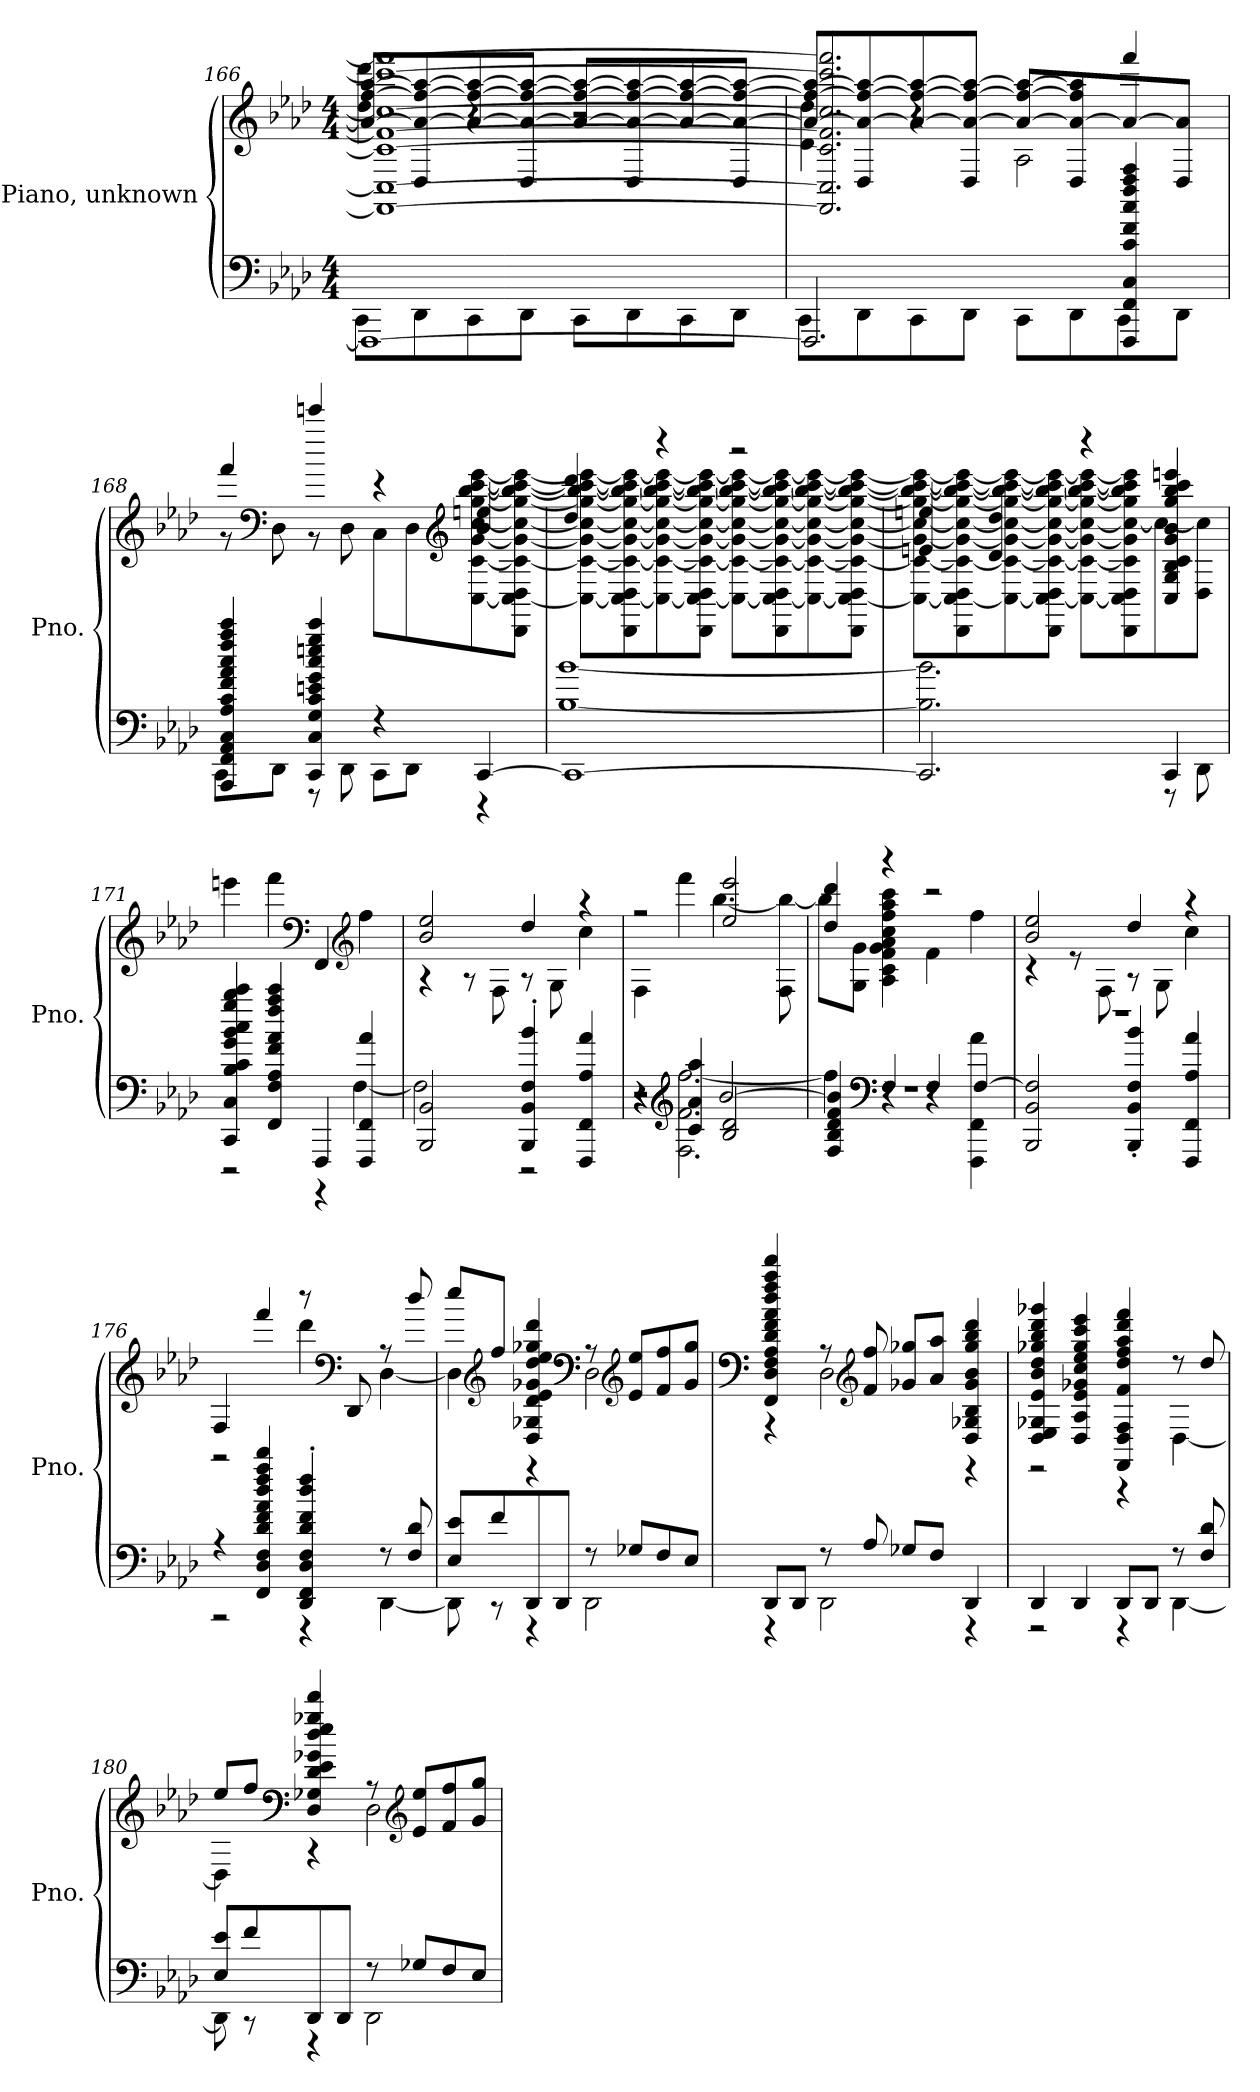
**kern	**kern
*part1	*part1
*staff2	*staff1
*I"Piano, unknown	*
*I'Pno.	*
*clefF4	*clefG2
*k[b-e-a-d-]	*k[b-e-a-d-]
*M4/4	*M4/4
=166	=166
*^	*^
*	*	*	*^
1FFF_	8CC\L	8a-/_ [8ff/ [8aa-/L	4dd-\ 4ddd-\	1FF_ 1C_ 1c_ 1f_ 1cc_ 1ccc_ 1fff_
.	8DD-\	8D-/ 8a-/_ 8ff/_ 8aa-/_	.	.
.	8CC\	8a-/_ 8ff/_ 8aa-/_	4r	.
.	8DD-\J	8D-/ 8a-/_ 8ff/_ 8aa-/_J	.	.
.	8CC\L	8a-/_ 8ff/_ 8aa-/_L	2r	.
.	8DD-\	8D-/ 8a-/_ 8ff/_ 8aa-/_	.	.
.	8CC\	8a-/_ 8ff/_ 8aa-/_	.	.
.	8DD-\J	8D-/ 8a-/_ 8ff/_ 8aa-/_J	.	.
=167	=167	=167	=167	=167
2.FFF/]	8CC\L	8a-/_ 8ff/_ 8aa-/_L	4d-\ 4dd-\	2.FF/] 2.C/] 2.c/] 2.f/] 2.cc/] 2.ccc/] 2.fff/]
.	8DD-\	8D-/ 8a-/_ 8ff/_ 8aa-/_	.	.
.	8CC\	8a-/_ 8ff/_ 8aa-/_	4r	.
.	8DD-\J	8D-/ 8a-/_ 8ff/_ 8aa-/_J	.	.
.	8CC\L	8a-/_ 8ff/_ 8aa-/_L	2A-\	.
.	8DD-\	8D-/ 8a-/_ 8ff/] 8aa-/]	.	.
4FFF/ 4FF/ 4C/ 4c/ 4f/ 4cc/ 4ff/ 4aa-/ 4ccc/	8CC\	8a-/_	.	4fff/
.	8DD-\J	8D-/ 8a-/]J	.	.
*	*	*	*v	*v
!!LO:LB:g=z
=168	=168	=168	=168
4AAA-/ 4FF/ 4AA-/ 4C/ 4A-/ 4c/ 4f/ 4a-/ 4cc/ 4ff/ 4aa-/ 4ccc/	8CC\L	4fff/	8r
*	*	*clefF4	*
.	8DD-\J	.	8D-\
4CC/ 4C/ 4G/ 4c/ 4en/ 4g/ 4cc/ 4een/ 4gg/ 4ccc/	8r	4eeen/	8r
.	8DD-\	.	8D-\
4r	8CC\L	4r	8C\L
.	8DD-\J	.	8D-\
*	*	*clefG2	*
[4CC/	4r	4b-/ 4een/	[8C\ [8c\ [8g\ [8cc\ [8gg\ [8bb-\ [8ccc\ [8eee\
.	.	.	8DD-\ 8C\_ 8D-\ 8c\_ 8g\_ 8cc\_ 8gg\_ 8bb-\_ 8ccc\_ 8eee\_J
=169	=169	=169	=169
1CC_	[1B- [1b-	4dd-/ 4ddd-/	8C\_ 8c\_ 8g\_ 8cc\_ 8gg\_ 8bb-\_ 8ccc\_ 8eee\_L
.	.	.	8DD-\ 8C\_ 8D-\ 8c\_ 8g\_ 8cc\_ 8gg\_ 8bb-\_ 8ccc\_ 8eee\_
.	.	4r	8C\_ 8c\_ 8g\_ 8cc\_ 8gg\_ 8bb-\_ 8ccc\_ 8eee\_
.	.	.	8DD-\ 8C\_ 8D-\ 8c\_ 8g\_ 8cc\_ 8gg\_ 8bb-\_ 8ccc\_ 8eee\_J
.	.	2r	8C\_ 8c\_ 8g\_ 8cc\_ 8gg\_ 8bb-\_ 8ccc\_ 8eee\_L
.	.	.	8DD-\ 8C\_ 8D-\ 8c\_ 8g\_ 8cc\_ 8gg\_ 8bb-\_ 8ccc\_ 8eee\_
.	.	.	8C\_ 8c\_ 8g\_ 8cc\_ 8gg\_ 8bb-\_ 8ccc\_ 8eee\_
.	.	.	8DD-\ 8C\_ 8D-\ 8c\_ 8g\_ 8cc\_ 8gg\_ 8bb-\_ 8ccc\_ 8eee\_J
!!LO:PB:g=z	!!
=170	=170	=170	=170
2.CC/]	2.B-\] 2.b-\]	4en/ 4een/	8C\_ 8c\_ 8g\_ 8cc\_ 8gg\_ 8bb-\_ 8ccc\_ 8eee\_L
.	.	.	8DD-\ 8C\_ 8D-\ 8c\_ 8g\_ 8cc\_ 8gg\_ 8bb-\_ 8ccc\_ 8eee\_
.	.	4d-/ 4dd-/	8C\_ 8c\_ 8g\_ 8cc\_ 8gg\_ 8bb-\_ 8ccc\_ 8eee\_
.	.	.	8DD-\ 8C\_ 8D-\ 8c\_ 8g\_ 8cc\_ 8gg\_ 8bb-\_ 8ccc\_ 8eee\_J
.	.	4r	8C\_ 8c\_ 8g\_ 8cc\_ 8gg\_ 8bb-\_ 8ccc\_ 8eee\_L
.	.	.	8DD-\ 8C\] 8D-\ 8c\] 8g\] 8cc\_ 8gg\] 8bb-\] 8ccc\] 8eee\]
4CC/	8r	4C/ 4G/ 4B-/ 4c/ 4g/ 4b-/ 4gg/ 4bb-/ 4ccc/ 4eeen/	8cc\_
.	8DD-\	.	8D-\ 8cc\]J
*	*	*v	*v
=171	=171	=171
4CC/ 4C/ 4B-/ 4c/ 4g/ 4b-/ 4cc/ 4gg/ 4bb-/ 4ccc/	2r	4eeen\
4FF/ 4F/ 4A-/ 4f/ 4a-/ 4ff/ 4aa-/ 4ccc/	.	4fff\
*	*	*clefF4
4FFF/	4r	4FF/
*	*	*clefG2
4FFF/ 4FF/ 4a-/	[4F\	4ff\
=172	=172	=172
*	*	*^
2BBB-/ 2BB-/	2F\]	2b-/ 2ee-/	4r
.	.	.	8r
.	.	.	8F\
4BBB-/' 4BB-/' 4F/' 4b-/'	2r	4dd-/	8r
.	.	.	8G\
4FFF/ 4FF/ 4A-/ 4a-/	.	4r	4cc\
!!LO:LB:g=z	!!
=173	=173	=173	=173
*	*^	*	*
2r	4r	4r	2r	4F\
*clefG2	*	*	*	*
.	2.F\ 2.f\ [2.ff\	4c/ 4a-/ 4aa-/	.	4fff\
2B-/ 2d-/	.	[2b-/	2ee-/ 2eee-/	[4.bb-\
.	.	.	.	8F\ 8bb-\_
=174	=174	=174	=174	=174
1r	4ff\]	4F/ 4B-/ 4d-/ 4f/ 4b-/]	4dd-/ 4ddd-/	8bb-\L]
.	.	.	.	8G\ 8g\J
*clefF4	*	*	*	*
.	4r	4F/	4r	4A-\ 4c\ 4f\ 4g\ 4a-\ 4cc\ 4ff\ 4aa-\ 4ccc\
.	4r	4F/	2r	4f\
.	4FFF\ 4FF\ 4a-\	[4F/	.	4ff\
*	*v	*v	*	*
=175	=175	=175	=175
1r	2BBB-/ 2BB-/ 2F/]	2b-/ 2ee-/	4r
.	.	.	8r
.	.	.	8F\
.	4BBB-/' 4BB-/' 4F/' 4b-/'	4dd-/	8r
.	.	.	8G\
.	4FFF/ 4FF/ 4A-/ 4a-/	4r	4cc\
=176	=176	=176	=176
4r	2r	4F/	2r
4FF/ 4D-/ 4F/ 4d-/ 4f/ 4a-/ 4dd-/ 4ff/ 4aa-/ 4ddd-/	.	4fff/	.
4DD-/' 4FF/' 4D-/' 4F/' 4d-/' 4f/' 4dd-/' 4ff/'	4r	8r	4ddd-\
*	*	*clefF4	*
.	.	8DD-/	.
8r	[4DD-\	8r	[4D-\
8F/ 8d-/	.	8dd-/	.
!!LO:LB:g=z	!!
=177	=177	=177	=177
8E-/ 8e-/L	8DD-\]	8ee-/L	4D-\]
*	*	*clefG2	*
8f/	8r	8ff/J	.
8DD-/	4r	4D-/ 4G-X/ 4d-/ 4e-/ 4g-X/ 4dd-/ 4ee-/ 4gg-X/ 4ddd-/	4r
8DD-/J	.	.	.
*	*	*clefF4	*
8r	2DD-\	8r	2D-\
*	*	*clefG2	*
8G-X/L	.	8e-/ 8ee-/L	.
8F/	.	8f/ 8ff/	.
8E-/J	.	8g-/ 8gg-/J	.
=178	=178	=178	=178
*	*	*clefF4	*
8DD-/L	4r	4FF/ 4D-/ 4F/ 4A-/ 4d-/ 4f/ 4a-/ 4dd-/ 4ff/ 4aa-/ 4ddd-/	4r
8DD-/J	.	.	.
8r	2DD-\	8r	2D-\
*	*	*clefG2	*
8A-/	.	8f/ 8ff/	.
8G-X/L	.	8g-X/ 8gg-X/L	.
8F/J	.	8a-/ 8aa-/J	.
4DD-/	4r	4D-/ 4G-X/ 4B-/ 4g-/ 4b-/ 4gg-/ 4bb-/ 4ddd-/	4r
=179	=179	=179	=179
4DD-/	2r	4D-/ 4E-/ 4G-X/ 4e-/ 4b-/ 4dd-/ 4gg-X/ 4bb-/ 4ddd-/ 4ggg-X/	2r
4DD-/	.	4D-/ 4A-/ 4e-/ 4g-X/ 4cc/ 4ee-/ 4gg-/ 4ccc/ 4eee-/	.
8DD-/L	4r	4FF/ 4D-/ 4F/ 4f/ 4dd-/ 4ff/ 4aa-/ 4ddd-/ 4fff/	4r
8DD-/J	.	.	.
8r	[4DD-\	8r	[4D-\
8F/ 8d-/	.	8dd-/	.
!!LO:LB:g=z	!!
=180	=180	=180	=180
8E-/ 8e-/L	8DD-\]	8ee-/L	4D-\]
8f/	8r	8ff/J	.
*	*	*clefF4	*
8DD-/	4r	4D-/ 4G-X/ 4d-/ 4e-/ 4g-X/ 4dd-/ 4ee-/ 4gg-X/ 4ddd-/	4r
8DD-/J	.	.	.
8r	2DD-\	8r	2D-\
*	*	*clefG2	*
8G-X/L	.	8e-/ 8ee-/L	.
8F/	.	8f/ 8ff/	.
8E-/J	.	8g-/ 8gg-/J	.
*v	*v	*	*
*	*v	*v
=	=
*-	*-
